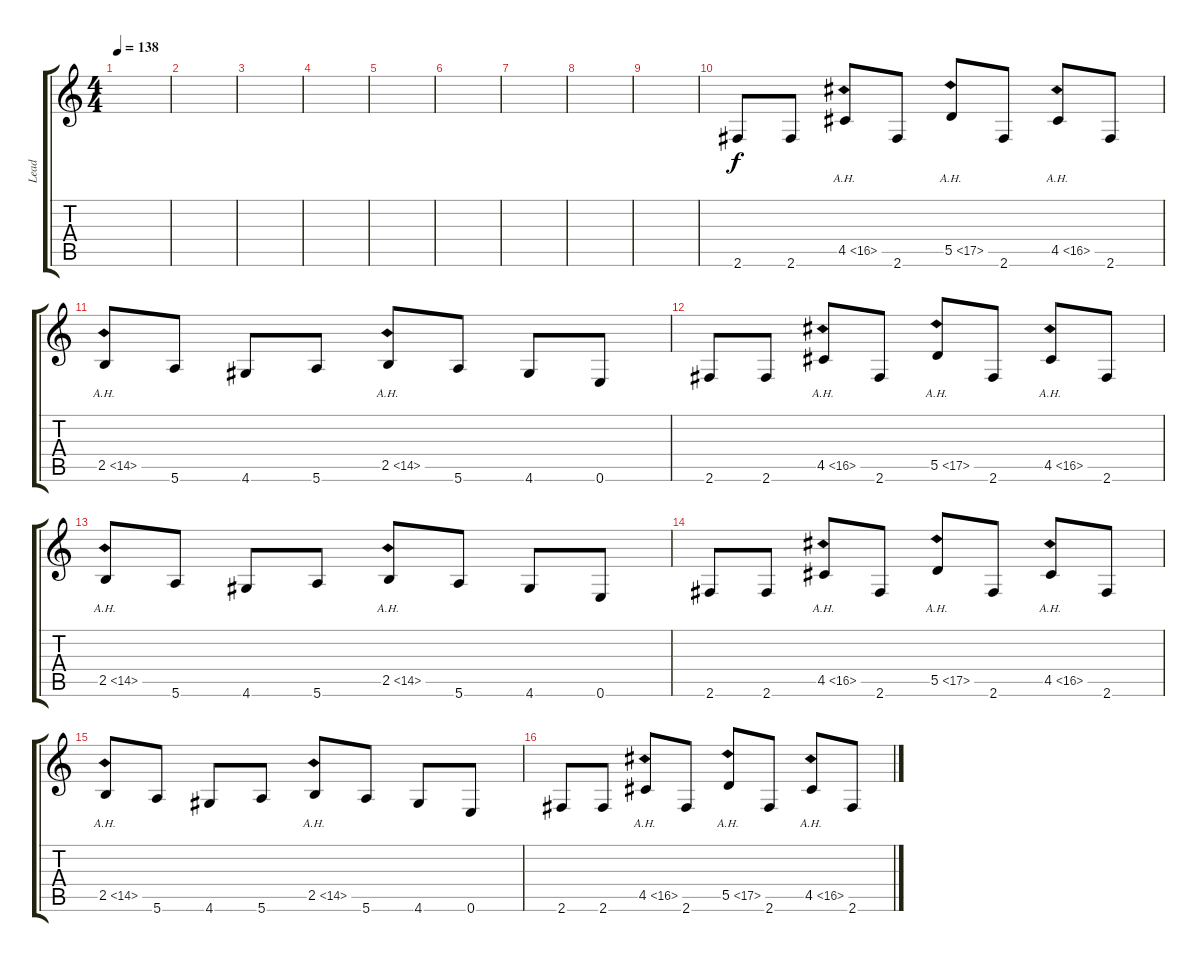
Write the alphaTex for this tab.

\track ("Lead" "Lead") {instrument overdrivenguitar}
\staff {score tabs}
\tuning (E4 B3 G3 D3 A2 E2) {hide}
\ts (4 4)
\tempo 138
\clef g2
\ks c
|
|
|
|
|
|
|
|
|
2.6.8 2.6.8 4.5{ah 12}.8 2.6.8 5.5{ah 12}.8 2.6.8 4.5{ah 12}.8 2.6.8 |
2.5{ah 12}.8 5.6.8 4.6.8 5.6.8 2.5{ah 12}.8 5.6.8 4.6.8 0.6.8 |
2.6.8 2.6.8 4.5{ah 12}.8 2.6.8 5.5{ah 12}.8 2.6.8 4.5{ah 12}.8 2.6.8 |
2.5{ah 12}.8 5.6.8 4.6.8 5.6.8 2.5{ah 12}.8 5.6.8 4.6.8 0.6.8 |
2.6.8 2.6.8 4.5{ah 12}.8 2.6.8 5.5{ah 12}.8 2.6.8 4.5{ah 12}.8 2.6.8 |
2.5{ah 12}.8 5.6.8 4.6.8 5.6.8 2.5{ah 12}.8 5.6.8 4.6.8 0.6.8 |
2.6.8 2.6.8 4.5{ah 12}.8 2.6.8 5.5{ah 12}.8 2.6.8 4.5{ah 12}.8 2.6.8
